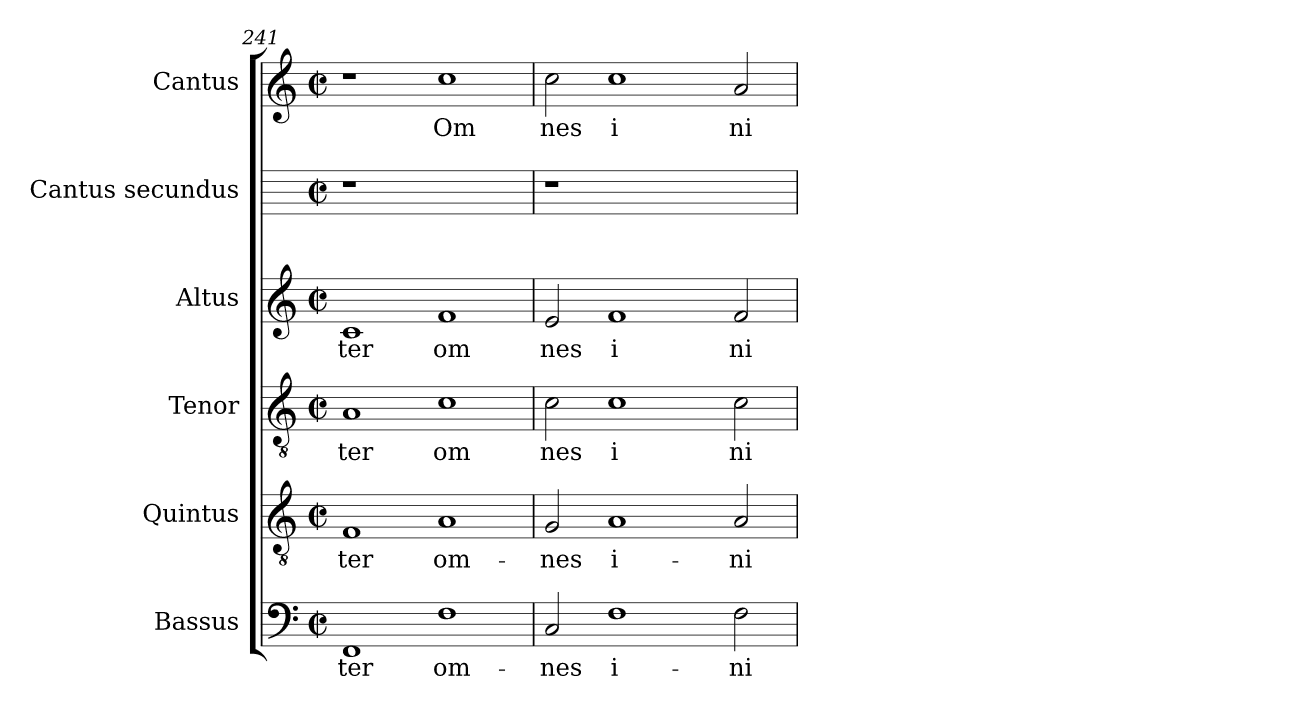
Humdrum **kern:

**kern	**text	**kern	**text	**kern	**text	**kern	**text	**kern	**kern	**text
*part6	*part6	*part5	*part5	*part4	*part4	*part3	*part3	*part2	*part1	*part1
*staff6	*staff6	*staff5	*staff5	*staff4	*staff4	*staff3	*staff3	*staff2	*staff1	*staff1
*I"Bassus	*	*I"Quintus	*	*I"Tenor	*	*I"Altus	*	*I"Cantus  secundus	*I"Cantus	*
*I'B	*	*I'Q	*	*I'T	*	*I'A	*	*	*I'C	*
*clefF4	*	*clefGv2	*	*clefGv2	*	*clefG2	*	*	*clefG2	*
*k[]	*	*k[]	*	*k[]	*	*k[]	*	*k[]	*k[]	*
*C:	*	*C:	*	*C:	*	*C:	*	*C:	*C:	*
*M2/2	*	*M2/2	*	*M2/2	*	*M2/2	*	*M2/2	*M2/2	*
*met(c|)	*	*met(c|)	*	*met(c|)	*	*met(c|)	*	*met(c|)	*met(c|)	*
=241	=241	=241	=241	=241	=241	=241	=241	=241	=241	=241
!	!LO:LY:b:cj	!	!LO:LY:b:cj	!	!LO:LY:b:cj	!	!LO:LY:b:cj	!	!	!
1FF	-ter	1F	-ter	1A	ter	1c	ter	1r	1r	.
!	!LO:LY:b:cj	!	!LO:LY:b:cj	!	!LO:LY:b:cj	!	!LO:LY:b:cj	!	!	!LO:LY:b:cj
1F	om-	1A	om-	1c	om	1f	om	1ryy	1cc	Om
=242	=242	=242	=242	=242	=242	=242	=242	=242	=242	=242
!	!LO:LY:b:cj	!	!LO:LY:b:cj	!	!LO:LY:b:cj	!	!LO:LY:b:cj	!	!	!LO:LY:b:cj
2C/	-nes	2G/	-nes	2c\	nes	2e/	nes	1r	2cc\	nes
!	!LO:LY:b:cj	!	!LO:LY:b:cj	!	!LO:LY:b:cj	!	!LO:LY:b:cj	!	!	!LO:LY:b:cj
1F	i-	1A	i-	1c	i	1f	i	.	1cc	i
.	.	.	.	.	.	.	.	1ryy	.	.
!	!LO:LY:b:cj	!	!LO:LY:b:cj	!	!LO:LY:b:cj	!	!LO:LY:b:cj	!	!	!LO:LY:b:cj
2F\	-ni-	2A/	-ni-	2c\	ni	2f/	ni	.	2a/	ni
=	=	=	=	=	=	=	=	=	=	=
*-	*-	*-	*-	*-	*-	*-	*-	*-	*-	*-
